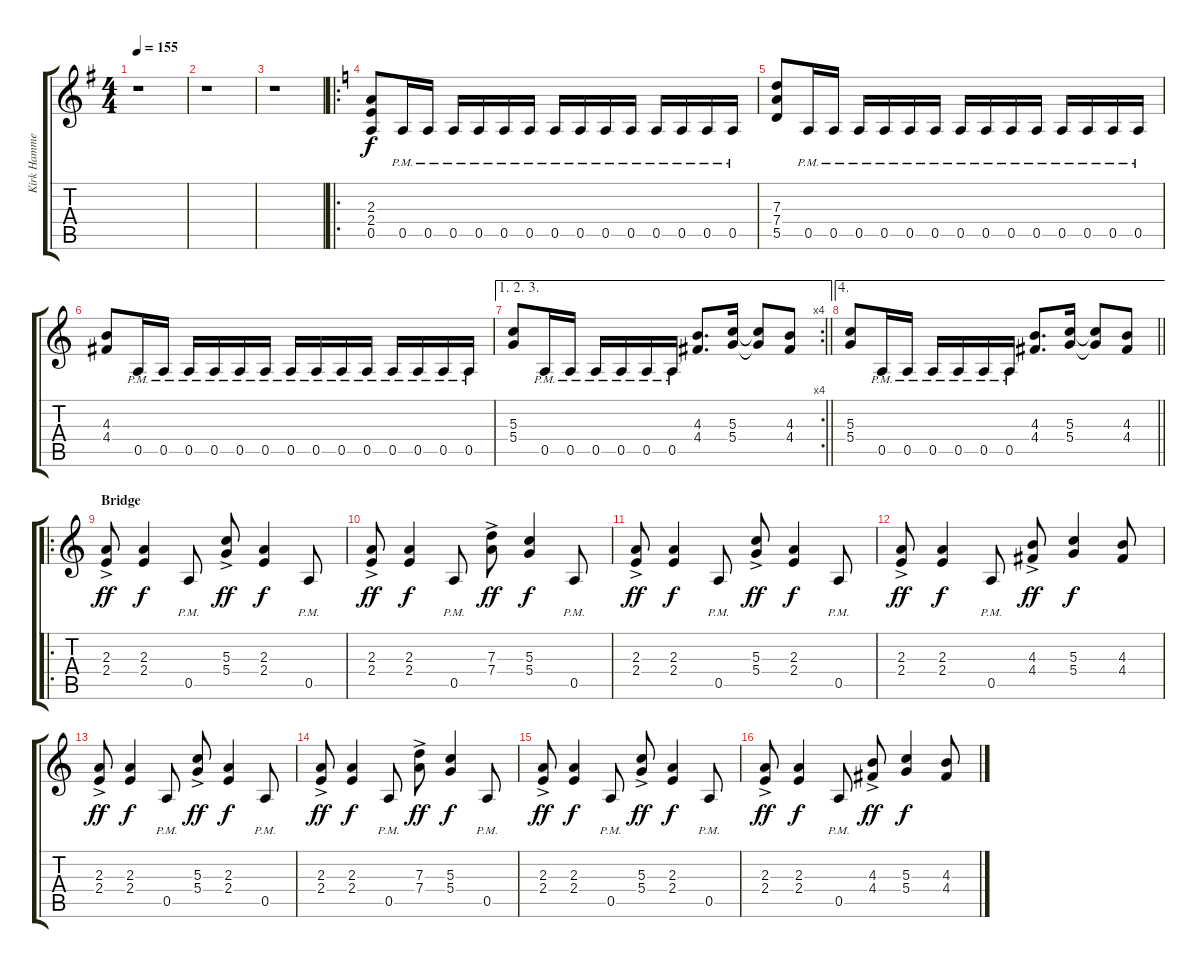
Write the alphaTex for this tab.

\track ("Kirk Hammett" "Kirk Hamme") {instrument distortionguitar}
\staff {score tabs}
\tuning (E4 B3 G3 D3 A2 E2) {hide}
\ts (4 4)
\tempo 155
\clef g2
\ks g
r.1{dy f} |
r.1 |
r.1 |
\ro
\ks c
(2.3 2.4 0.5).8 0.5{pm}.16 0.5{pm}.16 0.5{pm}.16 0.5{pm}.16 0.5{pm}.16 0.5{pm}.16 0.5{pm}.16 0.5{pm}.16 0.5{pm}.16 0.5{pm}.16 0.5{pm}.16 0.5{pm}.16 0.5{pm}.16 0.5{pm}.16 |
(7.3 7.4 5.5).8 0.5{pm}.16 0.5{pm}.16 0.5{pm}.16 0.5{pm}.16 0.5{pm}.16 0.5{pm}.16 0.5{pm}.16 0.5{pm}.16 0.5{pm}.16 0.5{pm}.16 0.5{pm}.16 0.5{pm}.16 0.5{pm}.16 0.5{pm}.16 |
(4.3 4.4).8 0.5{pm}.16 0.5{pm}.16 0.5{pm}.16 0.5{pm}.16 0.5{pm}.16 0.5{pm}.16 0.5{pm}.16 0.5{pm}.16 0.5{pm}.16 0.5{pm}.16 0.5{pm}.16 0.5{pm}.16 0.5{pm}.16 0.5{pm}.16 |
\ae (1 2 3)
\rc 4
\barLineRight lightlight
(5.3 5.4).8 0.5{pm}.16 0.5{pm}.16 0.5{pm}.16 0.5{pm}.16 0.5{pm}.16 0.5{pm}.16 (4.3 4.4).8{d} (5.3 5.4).16 (5.3{t} 5.4{t}).8 (4.3 4.4).8 |
\ae 4
\barLineRight lightlight
(5.3 5.4).8 0.5{pm}.16 0.5{pm}.16 0.5{pm}.16 0.5{pm}.16 0.5{pm}.16 0.5{pm}.16 (4.3 4.4).8{d} (5.3 5.4).16 (5.3{t} 5.4{t}).8 (4.3 4.4).8 |
\ro
\section ("" "Bridge")
(2.3{ac} 2.4{ac}).8{dy ff} (2.3 2.4).4{dy f} 0.5{pm}.8 (5.3{ac} 5.4{ac}).8{dy ff} (2.3 2.4).4{dy f} 0.5{pm}.8 |
(2.3{ac} 2.4{ac}).8{dy ff} (2.3 2.4).4{dy f} 0.5{pm}.8 (7.3{ac} 7.4{ac}).8{dy ff} (5.3 5.4).4{dy f} 0.5{pm}.8 |
(2.3{ac} 2.4{ac}).8{dy ff} (2.3 2.4).4{dy f} 0.5{pm}.8 (5.3{ac} 5.4{ac}).8{dy ff} (2.3 2.4).4{dy f} 0.5{pm}.8 |
(2.3{ac} 2.4{ac}).8{dy ff} (2.3 2.4).4{dy f} 0.5{pm}.8 (4.3{ac} 4.4{ac}).8{dy ff} (5.3 5.4).4{dy f} (4.3 4.4).8 |
(2.3{ac} 2.4{ac}).8{dy ff} (2.3 2.4).4{dy f} 0.5{pm}.8 (5.3{ac} 5.4{ac}).8{dy ff} (2.3 2.4).4{dy f} 0.5{pm}.8 |
(2.3{ac} 2.4{ac}).8{dy ff} (2.3 2.4).4{dy f} 0.5{pm}.8 (7.3{ac} 7.4{ac}).8{dy ff} (5.3 5.4).4{dy f} 0.5{pm}.8 |
(2.3{ac} 2.4{ac}).8{dy ff} (2.3 2.4).4{dy f} 0.5{pm}.8 (5.3{ac} 5.4{ac}).8{dy ff} (2.3 2.4).4{dy f} 0.5{pm}.8 |
(2.3{ac} 2.4{ac}).8{dy ff} (2.3 2.4).4{dy f} 0.5{pm}.8 (4.3{ac} 4.4{ac}).8{dy ff} (5.3 5.4).4{dy f} (4.3 4.4).8
